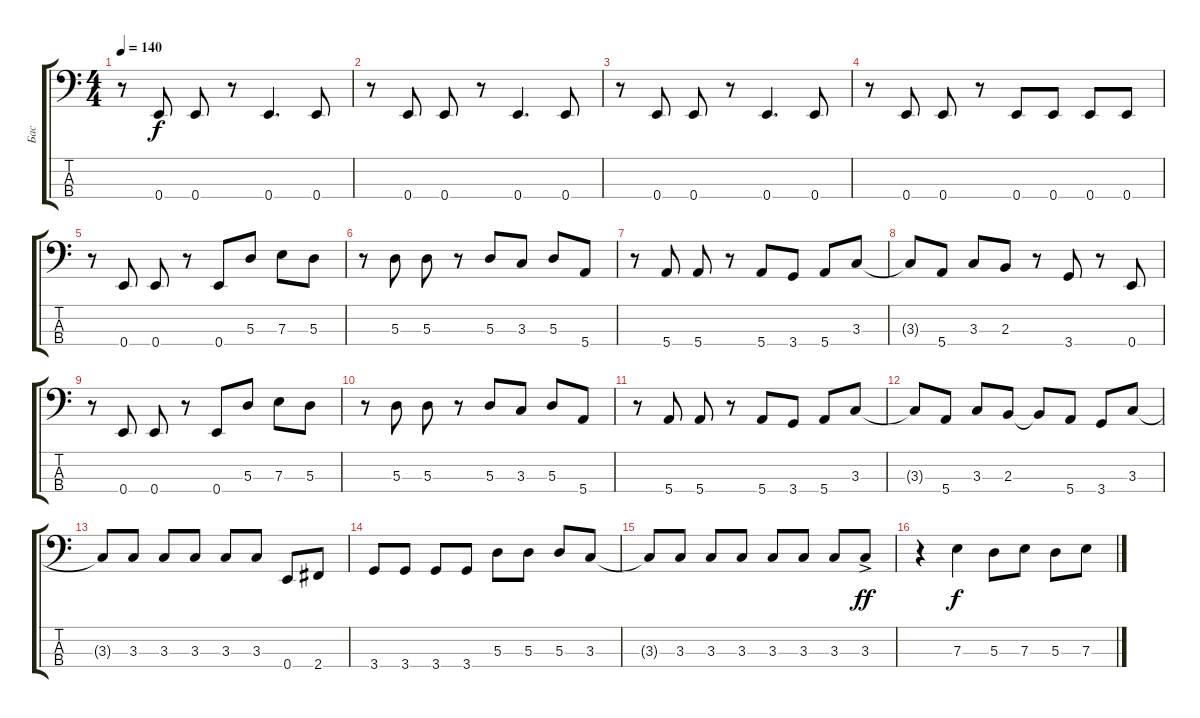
\track ("Бас" "Бас") {instrument electricbassfinger}
\staff {score tabs}
\tuning (G2 D2 A1 E1) {hide}
\ts (4 4)
\tempo 140
\clef f4
\ks c
r.8{dy f} 0.4.8 0.4.8 r.8 0.4.4{d} 0.4.8 |
r.8 0.4.8 0.4.8 r.8 0.4.4{d} 0.4.8 |
r.8 0.4.8 0.4.8 r.8 0.4.4{d} 0.4.8 |
r.8 0.4.8 0.4.8 r.8 0.4.8 0.4.8 0.4.8 0.4.8 |
r.8 0.4.8 0.4.8 r.8 0.4.8 5.3.8 7.3.8 5.3.8 |
r.8 5.3.8 5.3.8 r.8 5.3.8 3.3.8 5.3.8 5.4.8 |
r.8 5.4.8 5.4.8 r.8 5.4.8 3.4.8 5.4.8 3.3.8 |
3.3{t}.8 5.4.8 3.3.8 2.3.8 r.8 3.4.8 r.8 0.4.8 |
r.8 0.4.8 0.4.8 r.8 0.4.8 5.3.8 7.3.8 5.3.8 |
r.8 5.3.8 5.3.8 r.8 5.3.8 3.3.8 5.3.8 5.4.8 |
r.8 5.4.8 5.4.8 r.8 5.4.8 3.4.8 5.4.8 3.3.8 |
3.3{t}.8 5.4.8 3.3.8 2.3.8 2.3{t}.8 5.4.8 3.4.8 3.3.8 |
3.3{t}.8 3.3.8 3.3.8 3.3.8 3.3.8 3.3.8 0.4.8 2.4.8 |
3.4.8 3.4.8 3.4.8 3.4.8 5.3.8 5.3.8 5.3.8 3.3.8 |
3.3{t}.8 3.3.8 3.3.8 3.3.8 3.3.8 3.3.8 3.3.8 3.3{ac}.8{dy ff} |
r.4 7.3.4{dy f} 5.3.8 7.3.8 5.3.8 7.3.8
